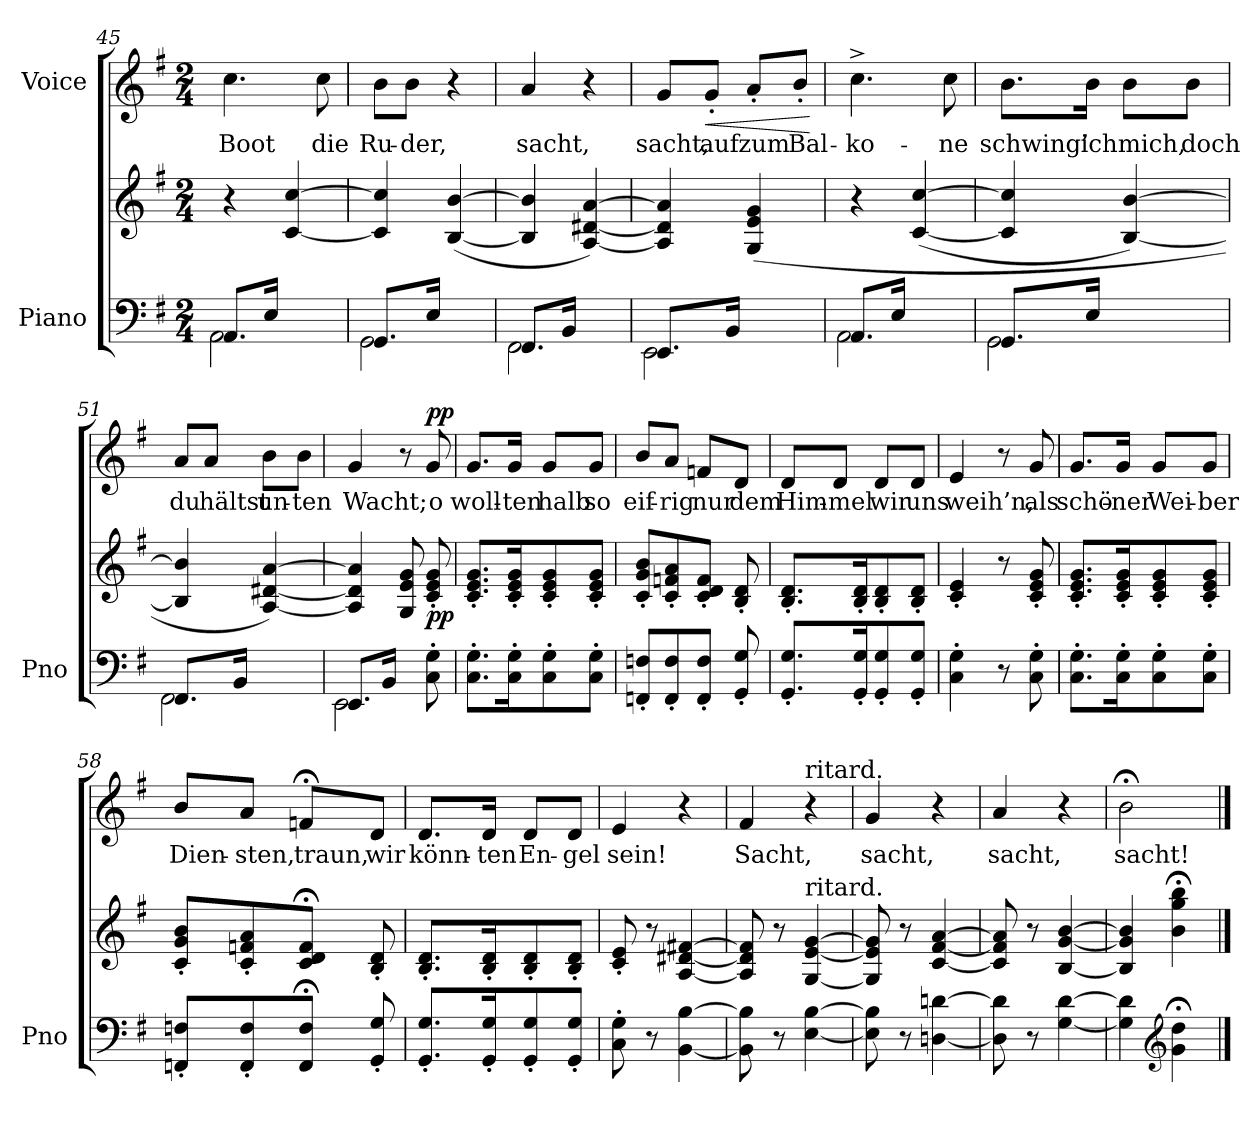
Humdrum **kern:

**kern	**kern	**dynam	**kern	**text	**dynam
*part2	*part2	*part2	*part1	*part1	*part1
*staff3	*staff2	*staff2/3	*staff1	*staff1	*staff1
*I"Piano	*	*	*I"Voice	*	*
*I'Pno	*	*	*	*	*
*clefF4	*clefG2	*	*clefG2	*	*
*k[f#]	*k[f#]	*	*k[f#]	*	*
*M2/4	*M2/4	*	*M2/4	*	*
=45	=45	=45	=45	=45	=45
*^	*	*	*	*	*
8.AA/L	2AA\	4r	.	4.cc\	Boot	.
16E/Jk	.	.	.	.	.	.
4ryy	.	[4c/ [4cc/	.	.	.	.
.	.	.	.	8cc\	die	.
=46	=46	=46	=46	=46	=46	=46
8.GG/L	2GG\	4c/] 4cc/]	.	8b\L	Ru-	.
.	.	.	.	8b\J	-der,	.
(<16E/Jk	.	.	.	.	.	.
4ryy	.	([4B/ [4b/	.	4r	.	.
=47	=47	=47	=47	=47	=47	=47
8.FF#/L	2FF#\	4B/] 4b/]	.	4a/	sacht,	.
(<16BB/Jk	.	.	.	.	.	.
4ryy	.	[4A/ [4d#X/ [4a/)	.	4r	.	.
=48	=48	=48	=48	=48	=48	=48
8.EE/L	2EE\	4A/] 4d#/] 4a/]	.	8g/L	sacht,	.
!	!	!	!	!	!	!LO:HP:b
.	.	.	.	8g'/J	auf	<
(<16BB/Jk	.	.	.	.	.	.
4ryy	.	(4G/ 4e/ 4g/	.	8a'/L	zum	.
.	.	.	.	8b'/J	Bal-	.
*v	*v	*	*	*	*	*
.	.	.	.	.	[
=49	=49	=49	=49	=49	=49
*^	*	*	*	*	*
8.AA/L	2AA\	4r	.	4.cc^\	-ko-	.
16E/Jk	.	.	.	.	.	.
4ryy	.	([4c/ [4cc/	.	.	.	.
.	.	.	.	8cc\	-ne	.
=50	=50	=50	=50	=50	=50	=50
8.GG/L	2GG\	4c/] 4cc/]	.	8.b\L	schwing’	.
(<16E/Jk	.	.	.	16b\Jk	ich	.
4ryy	.	[4B/ [4b/)	.	8b\L	mich,	.
.	.	.	.	8b\J	doch	.
=51	=51	=51	=51	=51	=51	=51
8.FF#/L	2FF#\	4B/] 4b/]	.	8a/L	du	.
.	.	.	.	8a/J	hältst	.
16BB/Jk	.	.	.	.	.	.
4ryy	.	[4A/ [4d#X/ [4a/)	.	8b\L	un-	.
.	.	.	.	8b\J	-ten	.
=52	=52	=52	=52	=52	=52	=52
8.EE/L	2EE\	4A/] 4d#/] 4a/]	.	4g/	Wacht;	.
16BB/Jk	.	.	.	.	.	.
8ryy	.	(8G/ 8e/ 8g/)	.	8r	.	.
!	!	!	!LO:DY:b	!	!	!LO:DY:a
8C\'> 8G\'>	.	8c/' 8e/' 8g/'	pp	8g/	o	pp
*v	*v	*	*	*	*	*
=53	=53	=53	=53	=53	=53
8.C\' 8.G\'L	8.c/' 8.e/' 8.g/'L	.	8.g/L	woll-	.
16C\' 16G\'K	16c/' 16e/' 16g/'K	.	16g/Jk	-ten	.
8C\' 8G\'	8c/' 8e/' 8g/'	.	8g/L	halb	.
8C\' 8G\'J	8c/' 8e/' 8g/'J	.	8g/J	so	.
=54	=54	=54	=54	=54	=54
8FFn/' 8Fn/'L	8c/' 8g/' 8b/'L	.	8b/L	eif-	.
8FF/' 8F/'	8c/' 8fn/' 8a/'	.	8a/J	-rig	.
8FF/' 8F/'J	8c/' 8d/' 8f/'J	.	8fn/L	nur	.
8GG/' 8G/'	8B/' 8d/'	.	8d/J	dem	.
=55	=55	=55	=55	=55	=55
8.GG/' 8.G/'L	8.B/' 8.d/'L	.	8d/L	Him-	.
.	.	.	8d/J	-mel	.
16GG/' 16G/'K	16B/' 16d/'K	.	.	.	.
8GG/' 8G/'	8B/' 8d/'	.	8d/L	wir	.
8GG/' 8G/'J	8B/' 8d/'J	.	8d/J	uns	.
=56	=56	=56	=56	=56	=56
4C\' 4G\'	4c/' 4e/'	.	4e/	weih’n,	.
8r	8r	.	8r	.	.
8C\' 8G\'	8c/' 8e/' 8g/'	.	8g/	als	.
=57	=57	=57	=57	=57	=57
8.C\' 8.G\'L	8.c/' 8.e/' 8.g/'L	.	8.g/L	schö-	.
16C\' 16G\'K	16c/' 16e/' 16g/'K	.	16g/Jk	-ner	.
8C\' 8G\'	8c/' 8e/' 8g/'	.	8g/L	Wei-	.
8C\' 8G\'J	8c/' 8e/' 8g/'J	.	8g/J	-ber	.
=58	=58	=58	=58	=58	=58
8FFn/' 8Fn/'L	8c/' 8g/' 8b/'L	.	8b/L	Dien-	.
8FF/' 8F/'	8c/' 8fn/' 8a/'	.	8a/J	-sten,	.
8FF/;< 8F/;<J	8c/;< 8d/;< 8f/;<J	.	8fn;</L	traun,	.
8GG/' 8G/'	8B/' 8d/'	.	8d/J	wir	.
=59	=59	=59	=59	=59	=59
8.GG/' 8.G/'L	8.B/' 8.d/'L	.	8.d/L	könn-	.
16GG/' 16G/'K	16B/' 16d/'K	.	16d/Jk	-ten	.
8GG/' 8G/'	8B/' 8d/'	.	8d/L	En-	.
8GG/' 8G/'J	8B/' 8d/'J	.	8d/J	-gel	.
=60	=60	=60	=60	=60	=60
8C\' 8G\'	8c/' 8e/'	.	4e/	sein!	.
8r	8r	.	.	.	.
[4BB\ [4B\	[4A/ [4d#X/ [4f#X/	.	4r	.	.
=61	=61	=61	=61	=61	=61
8BB\] 8B\]	8A/] 8d#/] 8f#/]	.	4f#/	Sacht,	.
8r	8r	.	.	.	.
!	!	!	!LO:TX:a:t=ritard.	!	!
!	!LO:TX:a:t=ritard.	!	!	!	!
[4E\ [4B\	[4G/ [4e/ [4g/	.	4r	.	.
=62	=62	=62	=62	=62	=62
8E\] 8B\]	8G/] 8e/] 8g/]	.	4g/	sacht,	.
8r	8r	.	.	.	.
[4Dn\ [4dn\	[4c/ [4f#/ [4a/	.	4r	.	.
=63	=63	=63	=63	=63	=63
8D\] 8d\]	8c/] 8f#/] 8a/]	.	4a/	sacht,	.
8r	8r	.	.	.	.
[4G\ [4d\	[4B/ [4g/ [4b/	.	4r	.	.
=64	=64	=64	=64	=64	=64
4G\] 4d\]	4B/] 4g/] 4b/]	.	2b;<\	sacht!	.
*clefG2	*	*	*	*	*
4g\;< 4dd\;<	4b\;< 4gg\;< 4bb\;<	.	.	.	.
==	==	==	==	==	==
*-	*-	*-	*-	*-	*-
